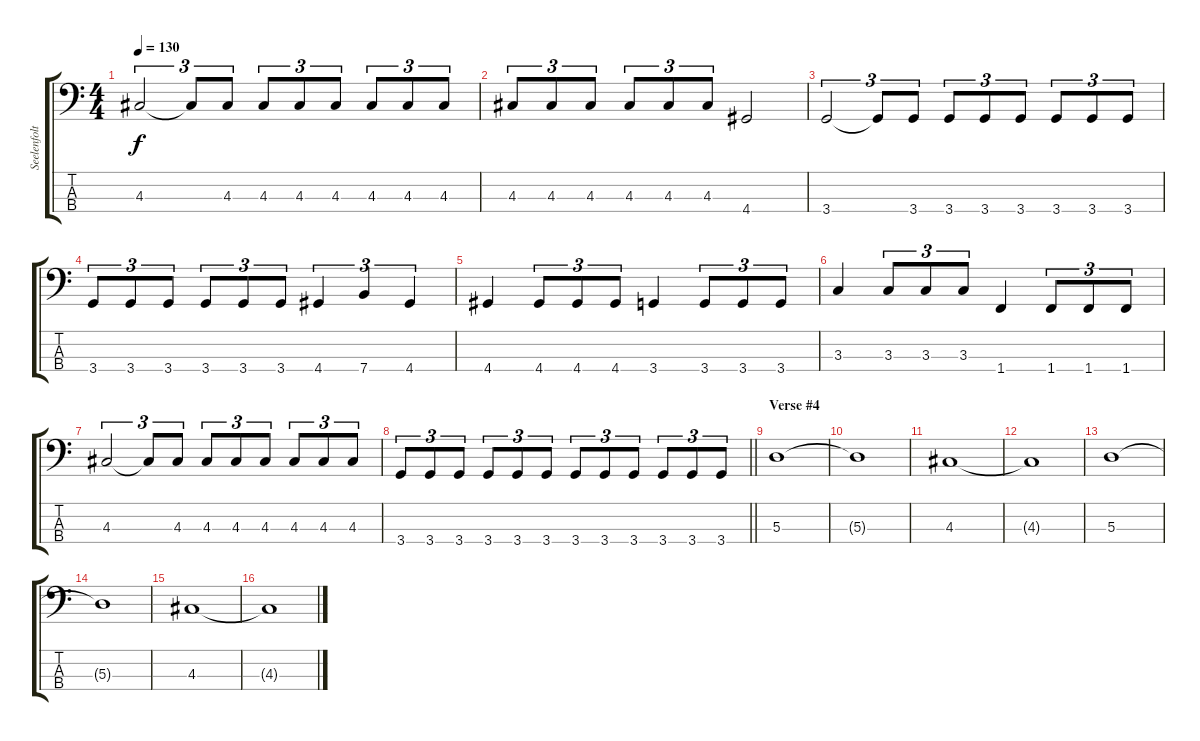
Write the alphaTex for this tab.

\track ("Seelenfolter - Bass Guitar" "Seelenfolt") {instrument electricbassfinger}
\staff {score tabs}
\tuning (G2 D2 A1 E1) {hide}
\ts (4 4)
\tempo 130
\clef f4
\ks c
4.3.2{tu (3 2) dy f} 4.3{t}.8{tu (3 2)} 4.3.8{tu (3 2)} 4.3.8{tu (3 2)} 4.3.8{tu (3 2)} 4.3.8{tu (3 2)} 4.3.8{tu (3 2)} 4.3.8{tu (3 2)} 4.3.8{tu (3 2)} |
4.3.8{tu (3 2)} 4.3.8{tu (3 2)} 4.3.8{tu (3 2)} 4.3.8{tu (3 2)} 4.3.8{tu (3 2)} 4.3.8{tu (3 2)} 4.4.2 |
3.4.2{tu (3 2)} 3.4{t}.8{tu (3 2)} 3.4.8{tu (3 2)} 3.4.8{tu (3 2)} 3.4.8{tu (3 2)} 3.4.8{tu (3 2)} 3.4.8{tu (3 2)} 3.4.8{tu (3 2)} 3.4.8{tu (3 2)} |
3.4.8{tu (3 2)} 3.4.8{tu (3 2)} 3.4.8{tu (3 2)} 3.4.8{tu (3 2)} 3.4.8{tu (3 2)} 3.4.8{tu (3 2)} 4.4.4{tu (3 2)} 7.4.4{tu (3 2)} 4.4.4{tu (3 2)} |
4.4.4 4.4.8{tu (3 2)} 4.4.8{tu (3 2)} 4.4.8{tu (3 2)} 3.4.4 3.4.8{tu (3 2)} 3.4.8{tu (3 2)} 3.4.8{tu (3 2)} |
3.3.4 3.3.8{tu (3 2)} 3.3.8{tu (3 2)} 3.3.8{tu (3 2)} 1.4.4 1.4.8{tu (3 2)} 1.4.8{tu (3 2)} 1.4.8{tu (3 2)} |
4.3.2{tu (3 2)} 4.3{t}.8{tu (3 2)} 4.3.8{tu (3 2)} 4.3.8{tu (3 2)} 4.3.8{tu (3 2)} 4.3.8{tu (3 2)} 4.3.8{tu (3 2)} 4.3.8{tu (3 2)} 4.3.8{tu (3 2)} |
\barLineRight lightlight
3.4.8{tu (3 2)} 3.4.8{tu (3 2)} 3.4.8{tu (3 2)} 3.4.8{tu (3 2)} 3.4.8{tu (3 2)} 3.4.8{tu (3 2)} 3.4.8{tu (3 2)} 3.4.8{tu (3 2)} 3.4.8{tu (3 2)} 3.4.8{tu (3 2)} 3.4.8{tu (3 2)} 3.4.8{tu (3 2)} |
\section ("" "Verse #4")
5.3.1 |
5.3{t}.1 |
4.3.1 |
4.3{t}.1 |
5.3.1 |
5.3{t}.1 |
4.3.1 |
4.3{t}.1
